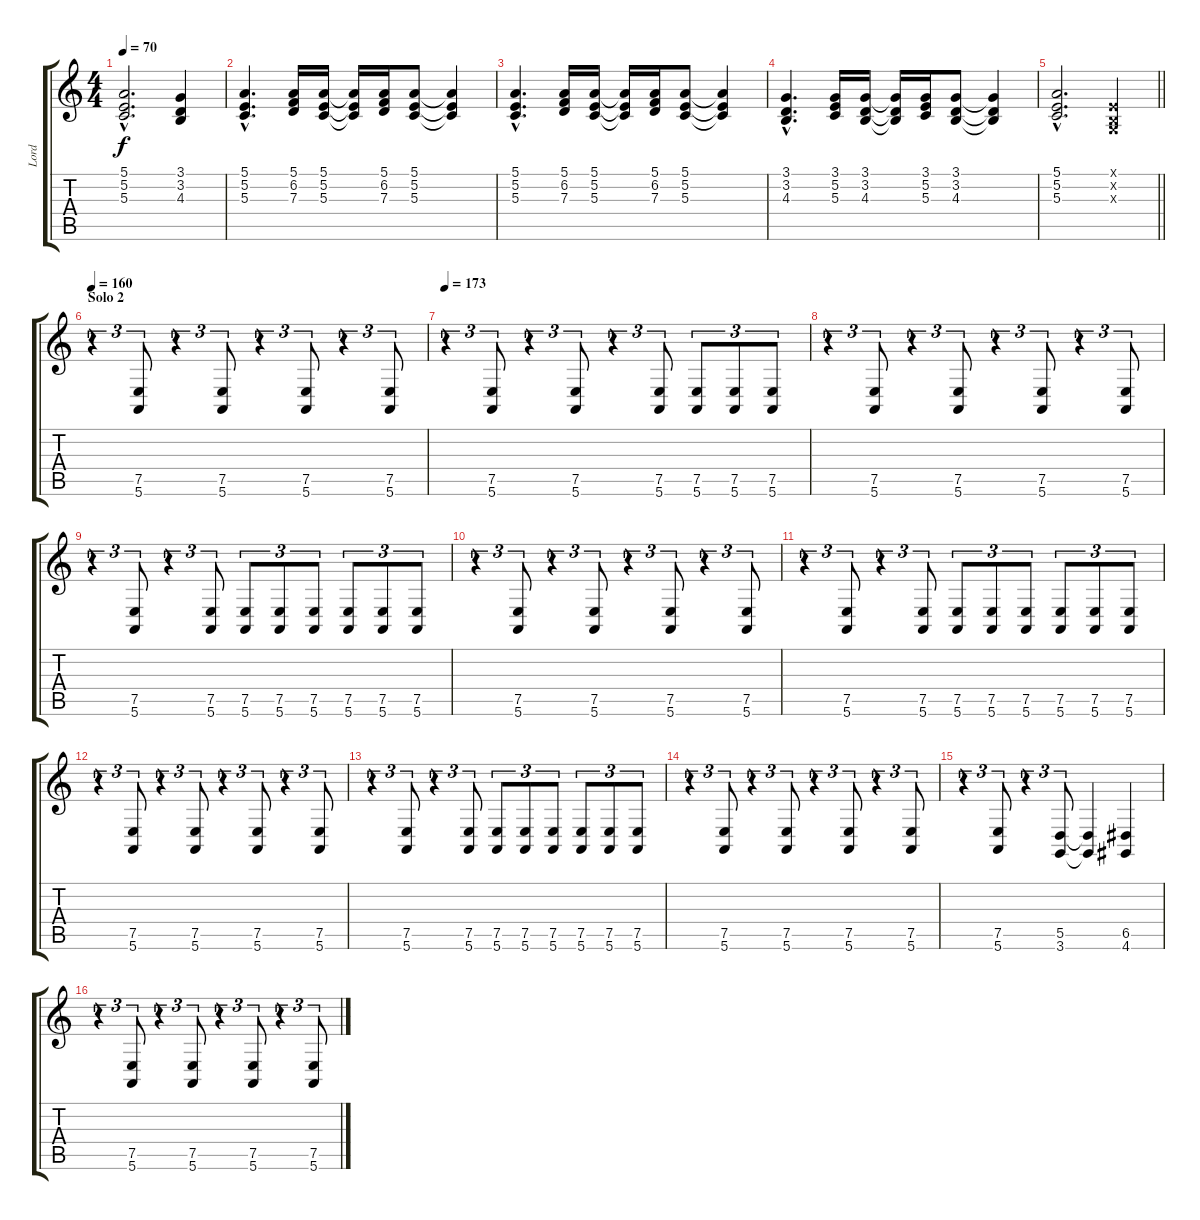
\track ("Lord" "Lord") {instrument marimba}
\staff {score tabs}
\tuning (E4 B3 G3 D3 A2 E2) {hide}
\ts (4 4)
\tempo 70
\clef g2
\ks c
(5.1{hac} 5.2{hac} 5.3{hac}).2{d dy f} (3.1 3.2 4.3).4 |
(5.1{hac} 5.2{hac} 5.3{hac}).4{d} (5.1 6.2 7.3).16 (5.1 5.2 5.3).16 (5.1{t} 5.2{t} 5.3{t}).16 (5.1 6.2 7.3).16 (5.1 5.2 5.3).8 (5.1{t} 5.2{t} 5.3{t}).4 |
(5.1{hac} 5.2{hac} 5.3{hac}).4{d} (5.1 6.2 7.3).16 (5.1 5.2 5.3).16 (5.1{t} 5.2{t} 5.3{t}).16 (5.1 6.2 7.3).16 (5.1 5.2 5.3).8 (5.1{t} 5.2{t} 5.3{t}).4 |
(3.1{hac} 3.2{hac} 4.3{hac}).4{d} (3.1 5.2 5.3).16 (3.1 3.2 4.3).16 (3.1{t} 3.2{t} 4.3{t}).16 (3.1 5.2 5.3).16 (3.1 3.2 4.3).8 (3.1{t} 3.2{t} 4.3{t}).4 |
\barLineRight lightlight
(5.1{hac} 5.2{hac} 5.3{hac}).2{d} (0.1{x} 0.2{x} 0.3{x}).4 |
\section ("" "Solo 2")
\tempo 160
r.4{tu (3 2) instrument electricgrandpiano} (7.5 5.6).8{tu (3 2)} r.4{tu (3 2)} (7.5 5.6).8{tu (3 2)} r.4{tu (3 2)} (7.5 5.6).8{tu (3 2)} r.4{tu (3 2)} (7.5 5.6).8{tu (3 2)} |
\tempo 173
r.4{tu (3 2)} (7.5 5.6).8{tu (3 2)} r.4{tu (3 2)} (7.5 5.6).8{tu (3 2)} r.4{tu (3 2)} (7.5 5.6).8{tu (3 2)} (7.5 5.6).8{tu (3 2)} (7.5 5.6).8{tu (3 2)} (7.5 5.6).8{tu (3 2)} |
r.4{tu (3 2)} (7.5 5.6).8{tu (3 2)} r.4{tu (3 2)} (7.5 5.6).8{tu (3 2)} r.4{tu (3 2)} (7.5 5.6).8{tu (3 2)} r.4{tu (3 2)} (7.5 5.6).8{tu (3 2)} |
r.4{tu (3 2)} (7.5 5.6).8{tu (3 2)} r.4{tu (3 2)} (7.5 5.6).8{tu (3 2)} (7.5 5.6).8{tu (3 2)} (7.5 5.6).8{tu (3 2)} (7.5 5.6).8{tu (3 2)} (7.5 5.6).8{tu (3 2)} (7.5 5.6).8{tu (3 2)} (7.5 5.6).8{tu (3 2)} |
r.4{tu (3 2)} (7.5 5.6).8{tu (3 2)} r.4{tu (3 2)} (7.5 5.6).8{tu (3 2)} r.4{tu (3 2)} (7.5 5.6).8{tu (3 2)} r.4{tu (3 2)} (7.5 5.6).8{tu (3 2)} |
r.4{tu (3 2)} (7.5 5.6).8{tu (3 2)} r.4{tu (3 2)} (7.5 5.6).8{tu (3 2)} (7.5 5.6).8{tu (3 2)} (7.5 5.6).8{tu (3 2)} (7.5 5.6).8{tu (3 2)} (7.5 5.6).8{tu (3 2)} (7.5 5.6).8{tu (3 2)} (7.5 5.6).8{tu (3 2)} |
r.4{tu (3 2)} (7.5 5.6).8{tu (3 2)} r.4{tu (3 2)} (7.5 5.6).8{tu (3 2)} r.4{tu (3 2)} (7.5 5.6).8{tu (3 2)} r.4{tu (3 2)} (7.5 5.6).8{tu (3 2)} |
r.4{tu (3 2)} (7.5 5.6).8{tu (3 2)} r.4{tu (3 2)} (7.5 5.6).8{tu (3 2)} (7.5 5.6).8{tu (3 2)} (7.5 5.6).8{tu (3 2)} (7.5 5.6).8{tu (3 2)} (7.5 5.6).8{tu (3 2)} (7.5 5.6).8{tu (3 2)} (7.5 5.6).8{tu (3 2)} |
r.4{tu (3 2)} (7.5 5.6).8{tu (3 2)} r.4{tu (3 2)} (7.5 5.6).8{tu (3 2)} r.4{tu (3 2)} (7.5 5.6).8{tu (3 2)} r.4{tu (3 2)} (7.5 5.6).8{tu (3 2)} |
r.4{tu (3 2)} (7.5 5.6).8{tu (3 2)} r.4{tu (3 2)} (5.5 3.6).8{tu (3 2)} (5.5{t} 3.6{t}).4 (6.5 4.6).4 |
r.4{tu (3 2)} (7.5 5.6).8{tu (3 2)} r.4{tu (3 2)} (7.5 5.6).8{tu (3 2)} r.4{tu (3 2)} (7.5 5.6).8{tu (3 2)} r.4{tu (3 2)} (7.5 5.6).8{tu (3 2)}
